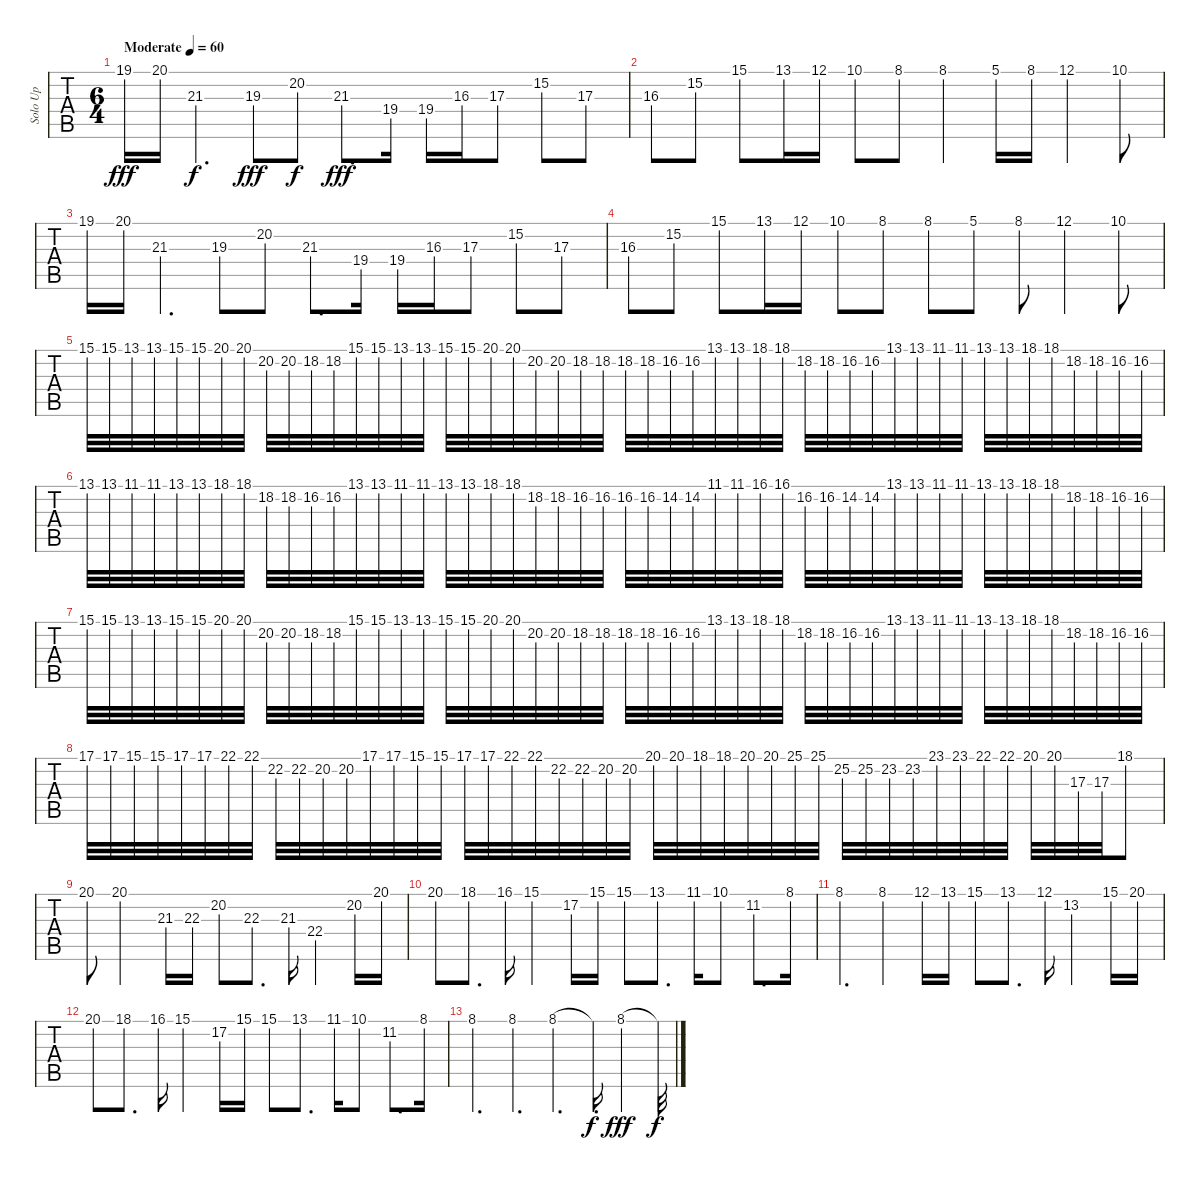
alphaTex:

\track ("Solo Up" "Solo Up") {instrument acousticgrandpiano}
\staff {tabs}
\tuning (E4 B3 G3 D3 A2 E2) {hide}
\ts (6 4)
\tempo (60 "Moderate")
\clef g2
\ks c
19.1.16{dy fff instrument acousticgrandpiano} 20.1.16 21.3.4{d dy f} 19.3.8{dy fff} 20.2.8{dy f} 21.3.8{d dy fff} 19.4.16 19.4.16 16.3.16 17.3.8 15.2.8 17.3.8 |
16.3.8 15.2.8 15.1.8 13.1.16 12.1.16 10.1.8 8.1.8 8.1.4 5.1.16 8.1.16 12.1.4 10.1.8 |
19.1.16 20.1.16 21.3.4{d} 19.3.8 20.2.8 21.3.8{d} 19.4.16 19.4.16 16.3.16 17.3.8 15.2.8 17.3.8 |
16.3.8 15.2.8 15.1.8 13.1.16 12.1.16 10.1.8 8.1.8 8.1.8 5.1.8 8.1.8 12.1.4 10.1.8 |
15.1.32 15.1.32 13.1.32 13.1.32 15.1.32 15.1.32 20.1.32 20.1.32 20.2.32 20.2.32 18.2.32 18.2.32 15.1.32 15.1.32 13.1.32 13.1.32 15.1.32 15.1.32 20.1.32 20.1.32 20.2.32 20.2.32 18.2.32 18.2.32 18.2.32 18.2.32 16.2.32 16.2.32 13.1.32 13.1.32 18.1.32 18.1.32 18.2.32 18.2.32 16.2.32 16.2.32 13.1.32 13.1.32 11.1.32 11.1.32 13.1.32 13.1.32 18.1.32 18.1.32 18.2.32 18.2.32 16.2.32 16.2.32 |
13.1.32 13.1.32 11.1.32 11.1.32 13.1.32 13.1.32 18.1.32 18.1.32 18.2.32 18.2.32 16.2.32 16.2.32 13.1.32 13.1.32 11.1.32 11.1.32 13.1.32 13.1.32 18.1.32 18.1.32 18.2.32 18.2.32 16.2.32 16.2.32 16.2.32 16.2.32 14.2.32 14.2.32 11.1.32 11.1.32 16.1.32 16.1.32 16.2.32 16.2.32 14.2.32 14.2.32 13.1.32 13.1.32 11.1.32 11.1.32 13.1.32 13.1.32 18.1.32 18.1.32 18.2.32 18.2.32 16.2.32 16.2.32 |
15.1.32 15.1.32 13.1.32 13.1.32 15.1.32 15.1.32 20.1.32 20.1.32 20.2.32 20.2.32 18.2.32 18.2.32 15.1.32 15.1.32 13.1.32 13.1.32 15.1.32 15.1.32 20.1.32 20.1.32 20.2.32 20.2.32 18.2.32 18.2.32 18.2.32 18.2.32 16.2.32 16.2.32 13.1.32 13.1.32 18.1.32 18.1.32 18.2.32 18.2.32 16.2.32 16.2.32 13.1.32 13.1.32 11.1.32 11.1.32 13.1.32 13.1.32 18.1.32 18.1.32 18.2.32 18.2.32 16.2.32 16.2.32 |
17.1.32 17.1.32 15.1.32 15.1.32 17.1.32 17.1.32 22.1.32 22.1.32 22.2.32 22.2.32 20.2.32 20.2.32 17.1.32 17.1.32 15.1.32 15.1.32 17.1.32 17.1.32 22.1.32 22.1.32 22.2.32 22.2.32 20.2.32 20.2.32 20.1.32 20.1.32 18.1.32 18.1.32 20.1.32 20.1.32 25.1.32 25.1.32 25.2.32 25.2.32 23.2.32 23.2.32 23.1.32 23.1.32 22.1.32 22.1.32 20.1.32 20.1.32 17.3.32 17.3.32 18.1.8 |
20.1.8 20.1.2 21.3.16 22.3.16 20.2.8 22.3.8{d} 21.3.16 22.4.4 20.2.16 20.1.16 |
20.1.8 18.1.8{d} 16.1.16 15.1.4 17.2.16 15.1.16 15.1.8 13.1.8{d} 11.1.16 10.1.8 11.2.8{d} 8.1.16 |
8.1.4{d} 8.1.4 12.1.16 13.1.16 15.1.8 13.1.8{d} 12.1.16 13.2.4 15.1.16 20.1.16 |
20.1.8 18.1.8{d} 16.1.16 15.1.4 17.2.16 15.1.16 15.1.8 13.1.8{d} 11.1.16 10.1.8 11.2.8{d} 8.1.16 |
8.1.4{d} 8.1.4{d} 8.1.4{d} 8.1{t}.16{d dy f} 8.1.4{dy fff} 8.1{t}.32{dy f}
